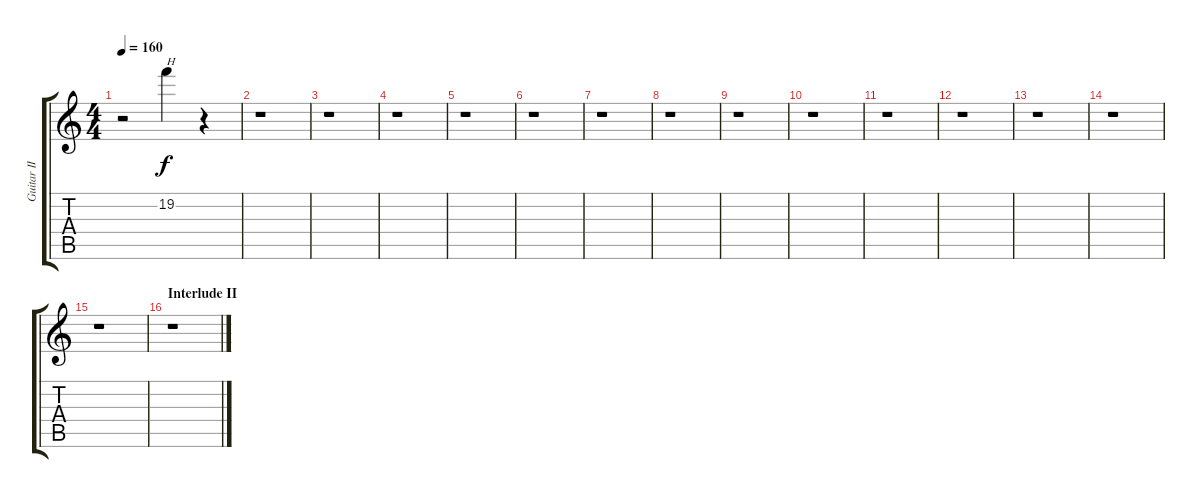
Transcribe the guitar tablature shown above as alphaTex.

\track ("Guitar II" "Guitar II") {instrument distortionguitar}
\staff {score tabs}
\tuning (Eb4 Bb3 Gb3 Db3 Ab2 Db2) {hide}
\ts (4 4)
\tempo 160
\clef g2
\ks c
r.2{dy ff} 19.2.4{txt "H" dy f instrument guitarharmonics} r.4 |
r.1{instrument distortionguitar} |
r.1 |
r.1 |
r.1 |
r.1 |
r.1 |
r.1 |
r.1 |
r.1 |
r.1 |
r.1 |
r.1 |
r.1 |
r.1 |
\section ("" "Interlude II")
r.1
